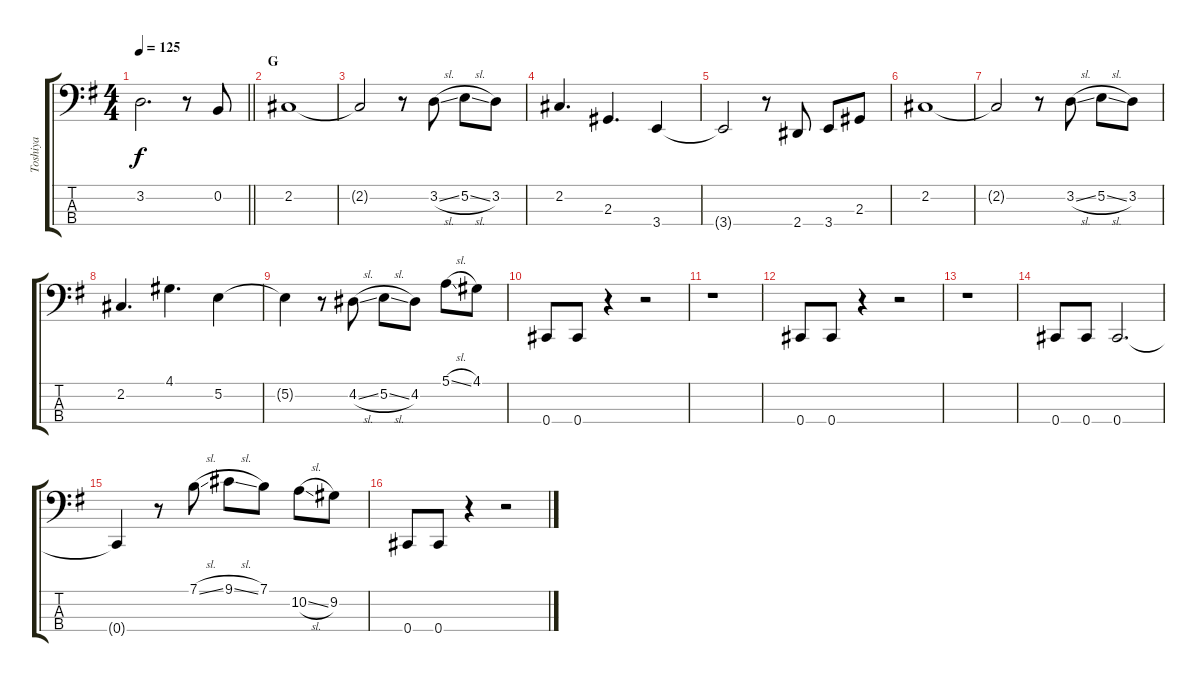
\track ("Toshiya" "Toshiya") {instrument electricbasspick}
\staff {score tabs}
\tuning (E2 B1 Gb1 Db1) {hide}
\ts (4 4)
\tempo 125
\clef f4
\barLineRight lightlight
\ks g
3.2{t}.2{d dy f} r.8 0.2.8 |
\section ("" "G")
2.2.1 |
2.2{t}.2 r.8 3.2{sl}.8 5.2{sl}.8 3.2.8 |
2.2.4{d} 2.3.4{d} 3.4.4 |
3.4{t}.2 r.8 2.4.8 3.4.8 2.3.8 |
2.2.1 |
2.2{t}.2 r.8 3.2{sl}.8 5.2{sl}.8 3.2.8 |
2.2.4{d} 4.1.4{d} 5.2.4 |
5.2{t}.4 r.8 4.2{sl}.8 5.2{sl}.8 4.2.8 5.1{sl}.8 4.1.8 |
0.4.8 0.4.8 r.4 r.2 |
r.1 |
0.4.8 0.4.8 r.4 r.2 |
r.1 |
0.4.8 0.4.8 0.4.2{d} |
0.4{t}.4 r.8 7.1{sl}.8 9.1{sl}.8 7.1.8 10.2{sl}.8 9.2.8 |
0.4.8 0.4.8 r.4 r.2
